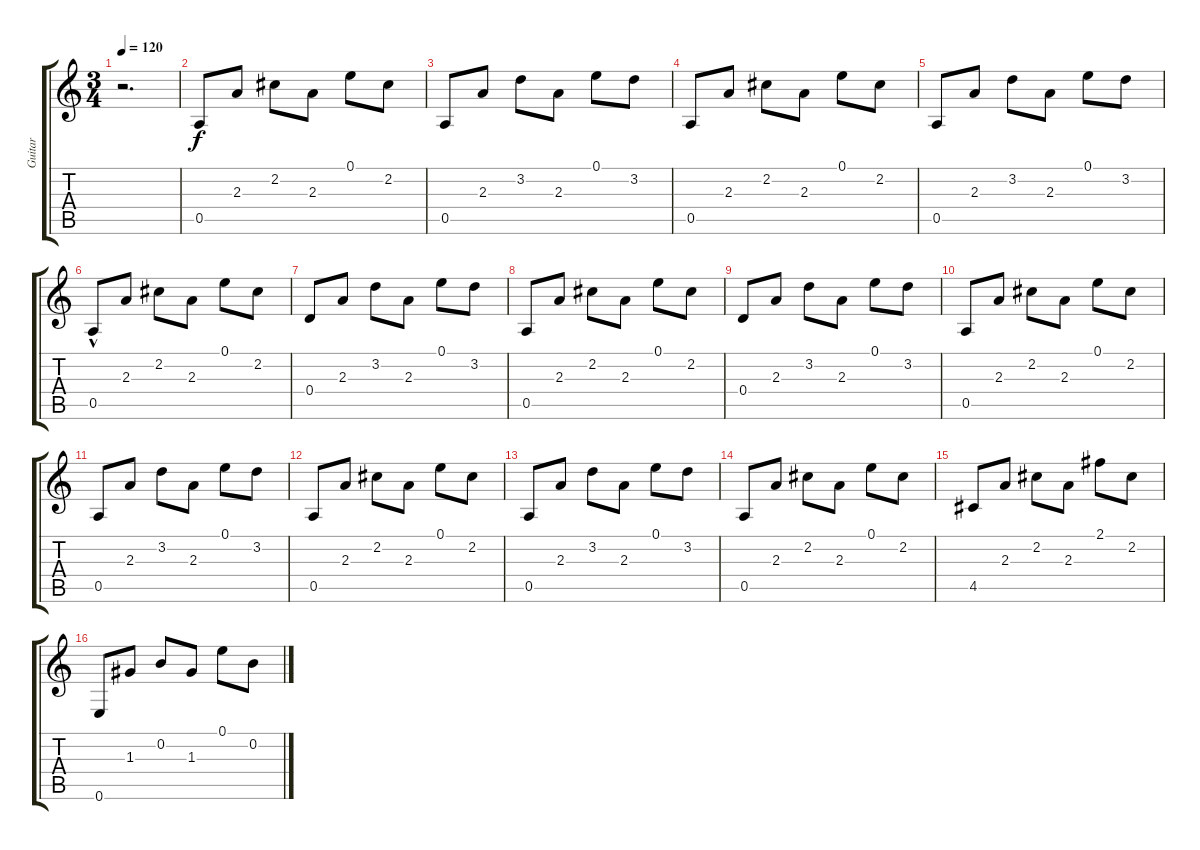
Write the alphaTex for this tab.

\track ("Guitar" "Guitar") {instrument acousticguitarsteel}
\staff {score tabs}
\tuning (E4 B3 G3 D3 A2 E2) {hide}
\ts (3 4)
\tempo 120
\clef g2
\ks c
r.2{d dy f instrument acousticguitarsteel} |
0.5.8 2.3.8 2.2.8 2.3.8 0.1.8 2.2.8 |
0.5.8 2.3.8 3.2.8 2.3.8 0.1.8 3.2.8 |
0.5.8 2.3.8 2.2.8 2.3.8 0.1.8 2.2.8 |
0.5.8 2.3.8 3.2.8 2.3.8 0.1.8 3.2.8 |
0.5{hac}.8 2.3.8 2.2.8 2.3.8 0.1.8 2.2.8 |
0.4.8 2.3.8 3.2.8 2.3.8 0.1.8 3.2.8 |
0.5.8 2.3.8 2.2.8 2.3.8 0.1.8 2.2.8 |
0.4.8 2.3.8 3.2.8 2.3.8 0.1.8 3.2.8 |
0.5.8 2.3.8 2.2.8 2.3.8 0.1.8 2.2.8 |
0.5.8 2.3.8 3.2.8 2.3.8 0.1.8 3.2.8 |
0.5.8 2.3.8 2.2.8 2.3.8 0.1.8 2.2.8 |
0.5.8 2.3.8 3.2.8 2.3.8 0.1.8 3.2.8 |
0.5.8 2.3.8 2.2.8 2.3.8 0.1.8 2.2.8 |
4.5.8 2.3.8 2.2.8 2.3.8 2.1.8 2.2.8 |
0.6.8 1.3.8 0.2.8 1.3.8 0.1.8 0.2.8
